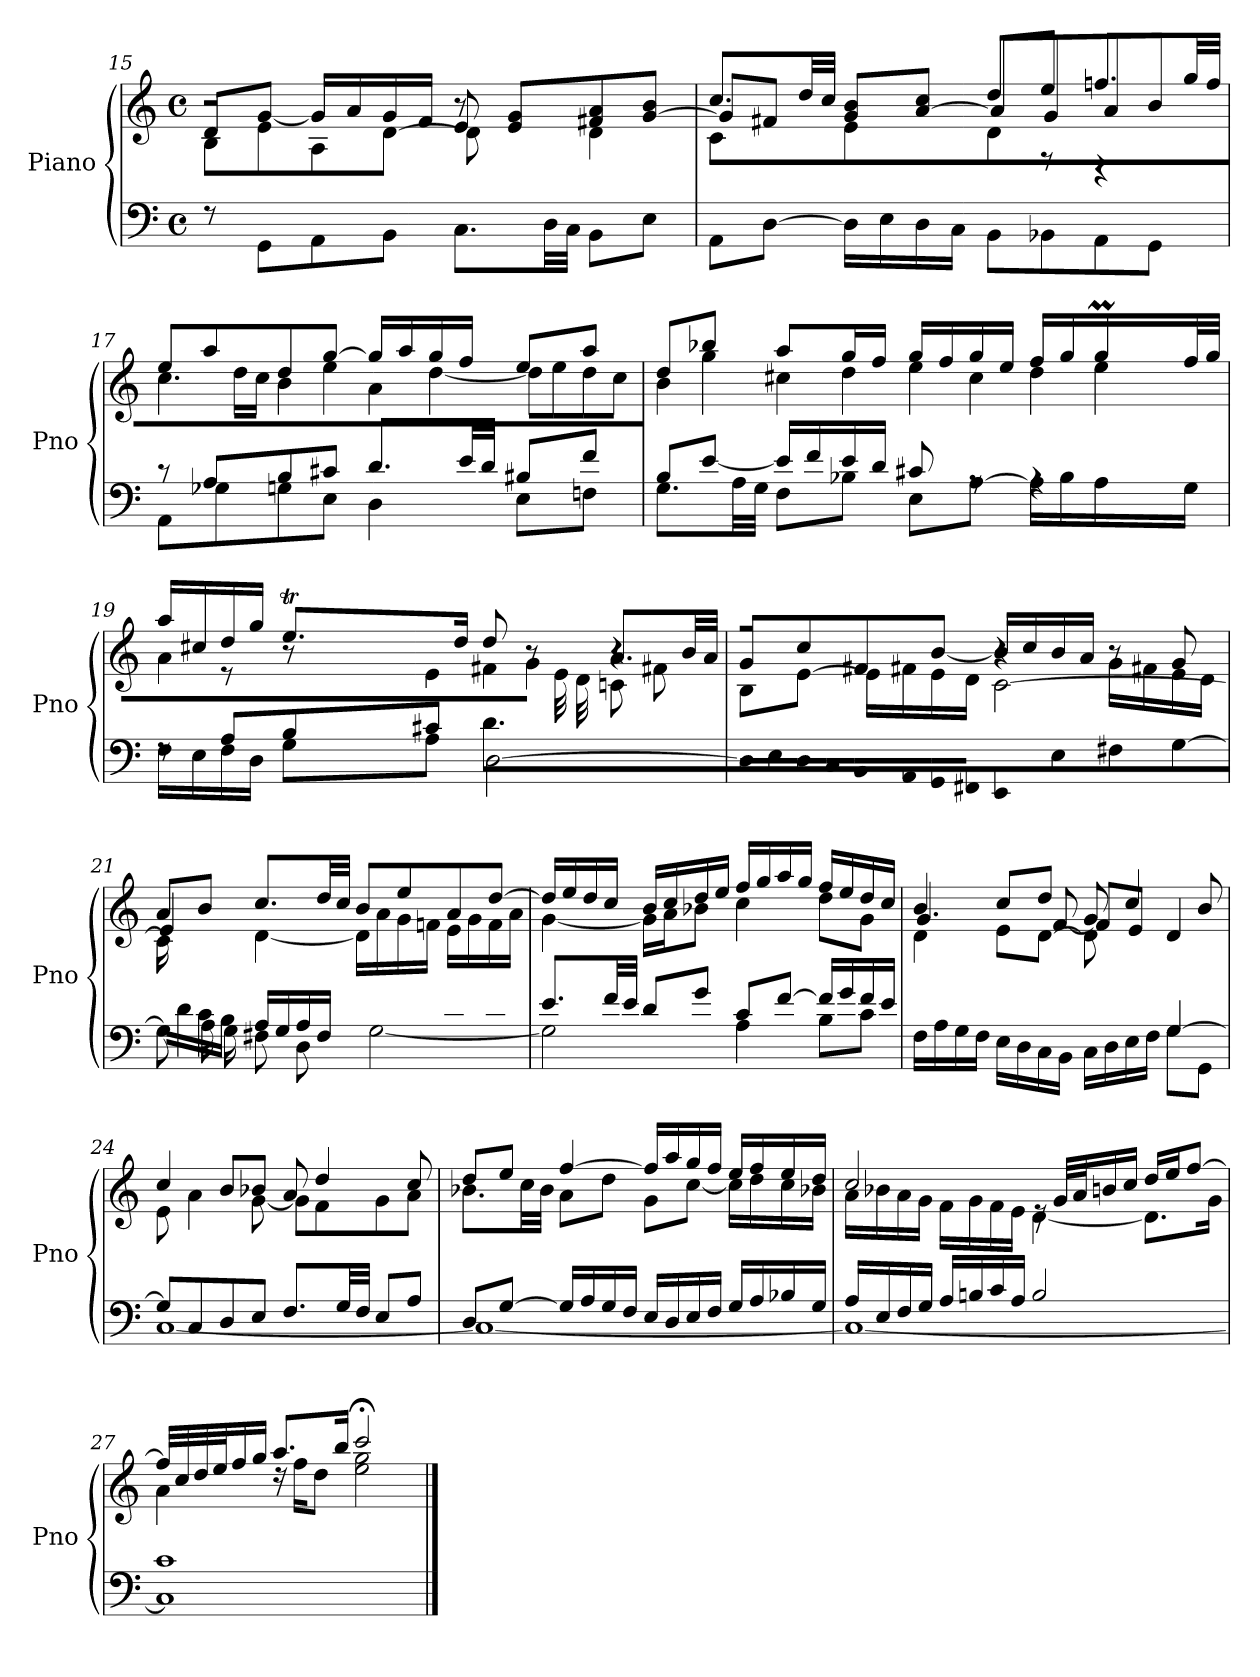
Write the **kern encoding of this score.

**kern	**kern
*part1	*part1
*staff2	*staff1
*I"Piano	*
*I'Pno	*
*clefF4	*clefG2
*k[]	*k[]
*M4/4	*M4/4
*met(c)	*met(c)
=15	=15
*^	*^
*	*^	*	*^
2ryy	2ryy	8rF	2r	8d/L	8B\L
.	.	8GG\L	.	[8g/J	8e\
.	.	8AA\	.	16g/LL]	8A\
.	.	.	.	16a/	.
.	.	8BB\J	.	16g/	[8d\J
.	.	.	.	16f/JJ	.
8ryy	8ryy	8.C\L	8r	8e/	8d\L]
4.ryy	8G/J	.	8e/ 8g/L	4.ryy	8ryy
.	.	32D\LL	.	.	.
.	.	32C\JJJ	.	.	.
.	4ryy	8BB\L	8f#X/ 8a/	.	4d\
.	.	8E\J	[8g/ 8b/J	.	.
!!LO:PB:g=z	!!	!!
=16	=16	=16	=16	=16	=16
4ryy	8ryy	8AA\L	8.cc/L	8g/L]	8c\L
.	8A/J	[8D\J	.	8f#X/J	8ryy
.	.	.	32dd/LL	.	.
.	.	.	32cc/JJJ	.	.
4ryy	4.ryy	16D\LL]	8g/ 8b/L	4ryy	4e\
.	.	16E\	.	.	.
.	.	16D\	[8a/ 8cc/J	.	.
.	.	16C\JJ	.	.	.
2ryy	.	8BB\L	8dd/L	8a/L]	8d\
.	8rb	8BB-X\	8ee/J	8g/	4.ryy
.	4rg	8AA\	8.ffn/L	8a/	.
.	.	8GG\J	.	8b/J	.
.	.	.	32gg/LL	.	.
.	.	.	32ff/JJJ	.	.
*	*v	*v	*	*	*
*	*	*	*v	*v
=17	=17	=17	=17
8r	8AA\L	8ee/L	8.cc\L
8A/L	8G-Xi\	8aa/	.
.	.	.	32dd\LL
.	.	.	32cc\JJJ
8B/	8G\	8dd/	8b\L
8c#X/J	8E\J	[8gg/J	8ee\J
8.d/L	4D\	16gg/LL]	8a\L
.	.	16aa/	.
.	.	16gg/	[8dd\J
32e/LL	.	16ff/JJ	.
32d/JJJ	.	.	.
8B#Xi/L	8E\L	8ee/L	16dd\LL]
.	.	.	16ee\
8f/J	8Fn\J	8aa/J	16dd\
.	.	.	16cc\JJ
=18	=18	=18	=18
*	*^	*	*^
2..ryy	8B/L	8.G\L	8dd/L	8b\L	2..ryy
.	[8e/J	.	8bb-X/J	8gg\	.
.	.	32A\LL	.	.	.
.	.	32G\JJJ	.	.	.
.	16e/LL]	8F\L	8aa/L	8cc#X\	.
.	16f/	.	.	.	.
.	16e/	8B-X\J	16gg/L	8dd\J	.
.	16d/JJ	.	16ff/JJ	.	.
.	8c#X/	8E\L	16gg/LL	8ee\L	.
.	.	.	16ff/	.	.
.	8rA	[8A\J	16gg/	8cc#\	.
.	.	.	16ee/JJ	.	.
.	4rA	16A\LL]	16ff/LL	8dd\	.
.	.	16B-\	16gg/	.	.
16ryy	.	16A\	16ggM/	8ee\J	64aa!yy
.	.	.	.	.	64gg!yy
.	.	.	.	.	64aa!yy
.	.	.	.	.	64gg!yy
16ryy	.	16G\JJ	32ff/L	.	16ryy
.	.	.	32gg/JJJ	.	.
!!LO:LB:g=z
=19	=19	=19	=19	=19	=19
*	*	*	*	*	*^
4ryy	8rF	16F\LL	16aa/LL	8a\	4ryy	2ryy
.	.	16E\	16cc#X/	.	.	.
.	8A/L	16F\	16dd/	8r	.	.
.	.	16D\JJ	16gg/JJ	.	.	.
8.ryy	8B/	8G\L	8.eet/L	8r	64ff!yy	.
.	.	.	.	.	64ee!yy	.
.	.	.	.	.	64ff!yy	.
.	.	.	.	.	64ee!yy	.
.	.	.	.	.	64ff!yy	.
.	.	.	.	.	16..ee!yy	.
.	8c#X/J	8A\J	.	8e\	.	.
2ryy	.	.	16dd/Jk	.	2ryy	.
.	8.d/L	[2D\	8dd/	8f#X\L	.	8.ryy
.	.	.	8r	8g\J	.	.
.	4ryy	.	.	.	.	32e\LL
.	.	.	.	.	.	32d\JJJ
.	.	.	4r	8.a/L	.	8cn\L
.	.	.	.	.	.	8f#X\J
16ryy	16ryy	.	.	32b/LL	16ryy	.
.	.	.	.	32a/JJJ	.	.
*v	*v	*v	*	*	*	*
*	*	*	*v	*v
=20	=20	=20	=20
16D\LL]	2rff	8g/L	8B\L
16E\	.	.	.
16D\	.	8cc/	[8e\J
16C\JJ	.	.	.
16BB\LL	.	8f#X/	16e\LL]
16AA\	.	.	16f#X\
16GG\	.	[8b/J	16e\
16FF#X\JJ	.	.	16d\JJ
8EE\L	4r	16b/LL]	[2c\
.	.	16cc/	.
8E\	.	16b/	.
.	.	16a/JJ	.
8F#X\	8r	16g\LL	.
.	.	16f#X\	.
[8G\J	8g/	16e\	.
.	.	16d\JJ	.
=21	=21	=21	=21
*^	*	*	*
16ryy	8G\L]	8a/L	4e/	16c\LL]
16d/	.	.	.	2...ryy
16c/	16A\L	8b/J	.	.
16B/JJ	16G\JJ	.	.	.
16A/LL	8F#X\L	8.cc/L	[4d\	.
16G/	.	.	.	.
16A/	8D\J	.	.	.
16F#/JJ	.	32dd/LL	.	.
.	.	32cc/JJJ	.	.
8G/Lyy	[2G\	8b/L	16d\LL]	.
.	.	.	16a\	.
8B/	.	8ee/	16g\	.
.	.	.	16fn\JJ	.
8c/	.	8a/	16e\LL	.
.	.	.	16g\	.
8d/J	.	[8dd/J	16f\	.
.	.	.	16a\JJ	.
*	*	*	*v	*v
!!LO:LB:g=z
=22	=22	=22	=22
8.e/L	2G\]	16dd/LL]	[4g\
.	.	16ee/	.
.	.	16dd/	.
32f/LL	.	16cc/JJ	.
32e/JJJ	.	.	.
8d/L	.	16b/LL	16g\LL]
.	.	16cc/	16a\J
8g/J	.	16dd/	8b-X\J
.	.	16ee/JJ	.
8c/L	4A\	16ff/LL	4cc\
.	.	16gg/	.
[8f/J	.	16aa/	.
.	.	16gg/JJ	.
16f/LL]	8B\L	16ff/LL	8dd\L
16g/	.	16ee/	.
16f/	8c\J	16dd/	8g\J
16e/JJ	.	16cc/JJ	.
=23	=23	=23	=23
*	*	*	*^
2ryy	16F\LL	4b/	4.g/	4d\
.	16A\	.	.	.
.	16G\	.	.	.
.	16F\JJ	.	.	.
.	16E\LL	8cc/L	.	8e\L
.	16D\	.	.	.
.	16C\	8dd/J	[8f/	[8d\J
.	16BB\JJ	.	.	.
8ryy	16C\LL	8g/	8f/L]	8d\L]
.	16D\	.	.	.
8G/J	16E\	4cc/	8e/J	4.ryy
.	16F\JJ	.	.	.
[4G/	8G\L	.	4d/	.
.	8GG\J	8b/	.	.
*	*	*	*v	*v
=24	=24	=24	=24
8G/L]	[1C	4cc/	8e\
8C/	.	.	4a\
8D/	.	8b/L	.
8E/J	.	8b-X/J	[8g\
8.F/L	.	8a/	8g\L]
.	.	4dd/	8f\
32G/LL	.	.	.
32F/JJJ	.	.	.
8E/L	.	.	8g\
8A/J	.	8cc/	8a\J
!!LO:LB:g=z	!!
=25	=25	=25	=25
8D/L	1C_	8dd/L	8.b-X\L
[8G/J	.	8ee/J	.
.	.	.	32cc\LL
.	.	.	32b-\JJJ
16G/LL]	.	[4ff/	8a\L
16A/	.	.	.
16G/	.	.	8dd\J
16F/JJ	.	.	.
16E/LL	.	16ff/LL]	8g\L
16D/	.	16aa/	.
16E/	.	16gg/	[8cc\J
16F/JJ	.	16ff/JJ	.
16G/LL	.	16ee/LL	16cc\LL]
16A/	.	16ff/	16dd\
16B-X/	.	16ee/	16cc\
16G/JJ	.	16dd/JJ	16b-X\JJ
=26	=26	=26	=26
16A/LL	1C_	2cc/	16a\LL
16E/	.	.	16b-X\
16F/	.	.	16a\
16G/JJ	.	.	16g\JJ
16A/LL	.	.	16f\LL
16Bn/	.	.	16g\
16c/	.	.	16f\
16A/JJ	.	.	16e\JJ
2B/	.	16re	[4d\
.	.	32g/LLL	.
.	.	32a/J	.
.	.	16bn/	.
.	.	16cc/JJ	.
.	.	16dd/LL	8.d\L]
.	.	16ee/J	.
.	.	[8ff/J	.
.	.	.	16g\Jk
=27	=27	=27	=27
1c	1C]	32ff/LLL]	4a\
.	.	32cc/	.
.	.	32dd/	.
.	.	32ee/J	.
.	.	16ff/	.
.	.	16gg/JJ	.
.	.	8.aa/L	16rdd
.	.	.	16ff\KL
.	.	.	8dd\J
.	.	16bb/Jk	.
.	.	2ccc;</	2ee\ 2gg\
*v	*v	*	*
*	*v	*v
==	==
*-	*-
